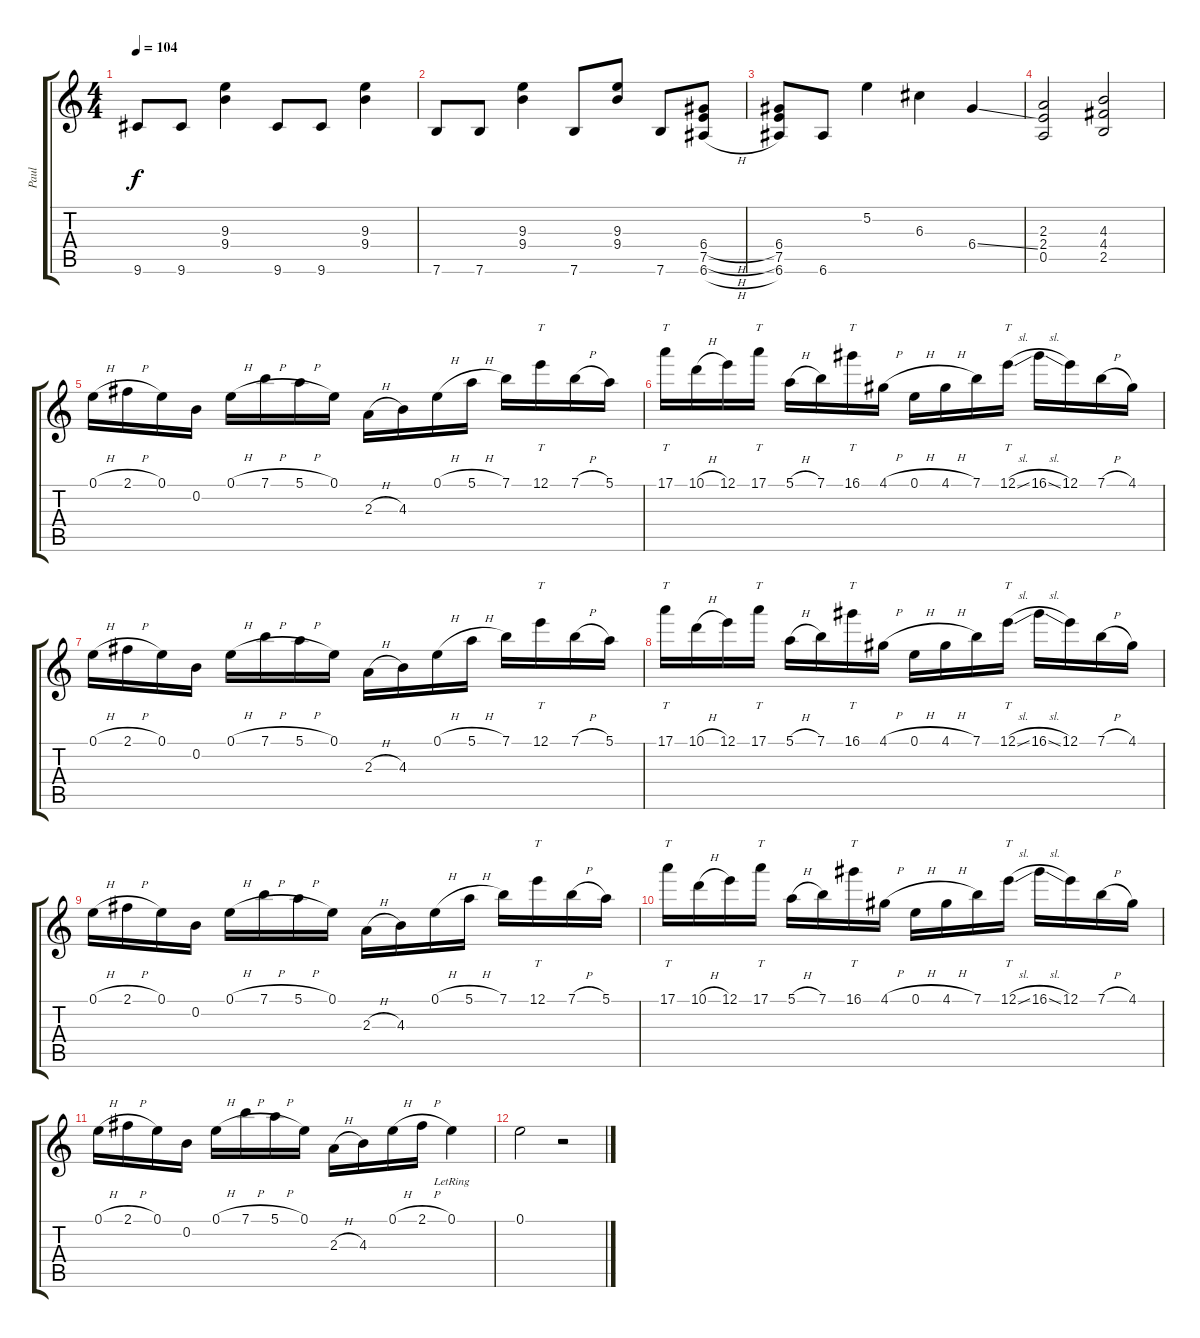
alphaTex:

\track ("Paul" "Paul") {instrument distortionguitar}
\staff {score tabs}
\tuning (E4 B3 G3 D3 A2 E2) {hide}
\ts (4 4)
\tempo 104
\clef g2
\ks c
9.6.8{dy f} 9.6.8 (9.3 9.4).4 9.6.8 9.6.8 (9.3 9.4).4 |
7.6.8 7.6.8 (9.3 9.4).4 7.6.8 (9.3 9.4).8 7.6.8 (6.4{h} 7.5{h} 6.6{h}).8 |
(6.4 7.5 6.6).8 6.6.8 5.2.4 6.3.4 6.4{ss}.4 |
(2.3 2.4 0.5).2 (4.3 4.4 2.5).2 |
0.1{h}.16 2.1{h}.16 0.1.16 0.2.16 0.1{h}.16 7.1{h}.16 5.1{h}.16 0.1.16 2.3{h}.16 4.3.16 0.1{h}.16 5.1{h}.16 7.1.16 12.1.16{tt} 7.1{h}.16 5.1.16 |
17.1.16{tt} 10.1{h}.16 12.1.16 17.1.16{tt} 5.1{h}.16 7.1.16 16.1.16{tt} 4.1{h}.16 0.1{h}.16 4.1{h}.16 7.1.16 12.1{sl}.16{tt} 16.1{sl}.16 12.1.16 7.1{h}.16 4.1.16 |
0.1{h}.16 2.1{h}.16 0.1.16 0.2.16 0.1{h}.16 7.1{h}.16 5.1{h}.16 0.1.16 2.3{h}.16 4.3.16 0.1{h}.16 5.1{h}.16 7.1.16 12.1.16{tt} 7.1{h}.16 5.1.16 |
17.1.16{tt} 10.1{h}.16 12.1.16 17.1.16{tt} 5.1{h}.16 7.1.16 16.1.16{tt} 4.1{h}.16 0.1{h}.16 4.1{h}.16 7.1.16 12.1{sl}.16{tt} 16.1{sl}.16 12.1.16 7.1{h}.16 4.1.16 |
0.1{h}.16 2.1{h}.16 0.1.16 0.2.16 0.1{h}.16 7.1{h}.16 5.1{h}.16 0.1.16 2.3{h}.16 4.3.16 0.1{h}.16 5.1{h}.16 7.1.16 12.1.16{tt} 7.1{h}.16 5.1.16 |
17.1.16{tt} 10.1{h}.16 12.1.16 17.1.16{tt} 5.1{h}.16 7.1.16 16.1.16{tt} 4.1{h}.16 0.1{h}.16 4.1{h}.16 7.1.16 12.1{sl}.16{tt} 16.1{sl}.16 12.1.16 7.1{h}.16 4.1.16 |
0.1{h}.16 2.1{h}.16 0.1.16 0.2.16 0.1{h}.16 7.1{h}.16 5.1{h}.16 0.1.16 2.3{h}.16 4.3.16 0.1{h}.16 2.1{h}.16 0.1{lr}.4 |
0.1.2 r.2
